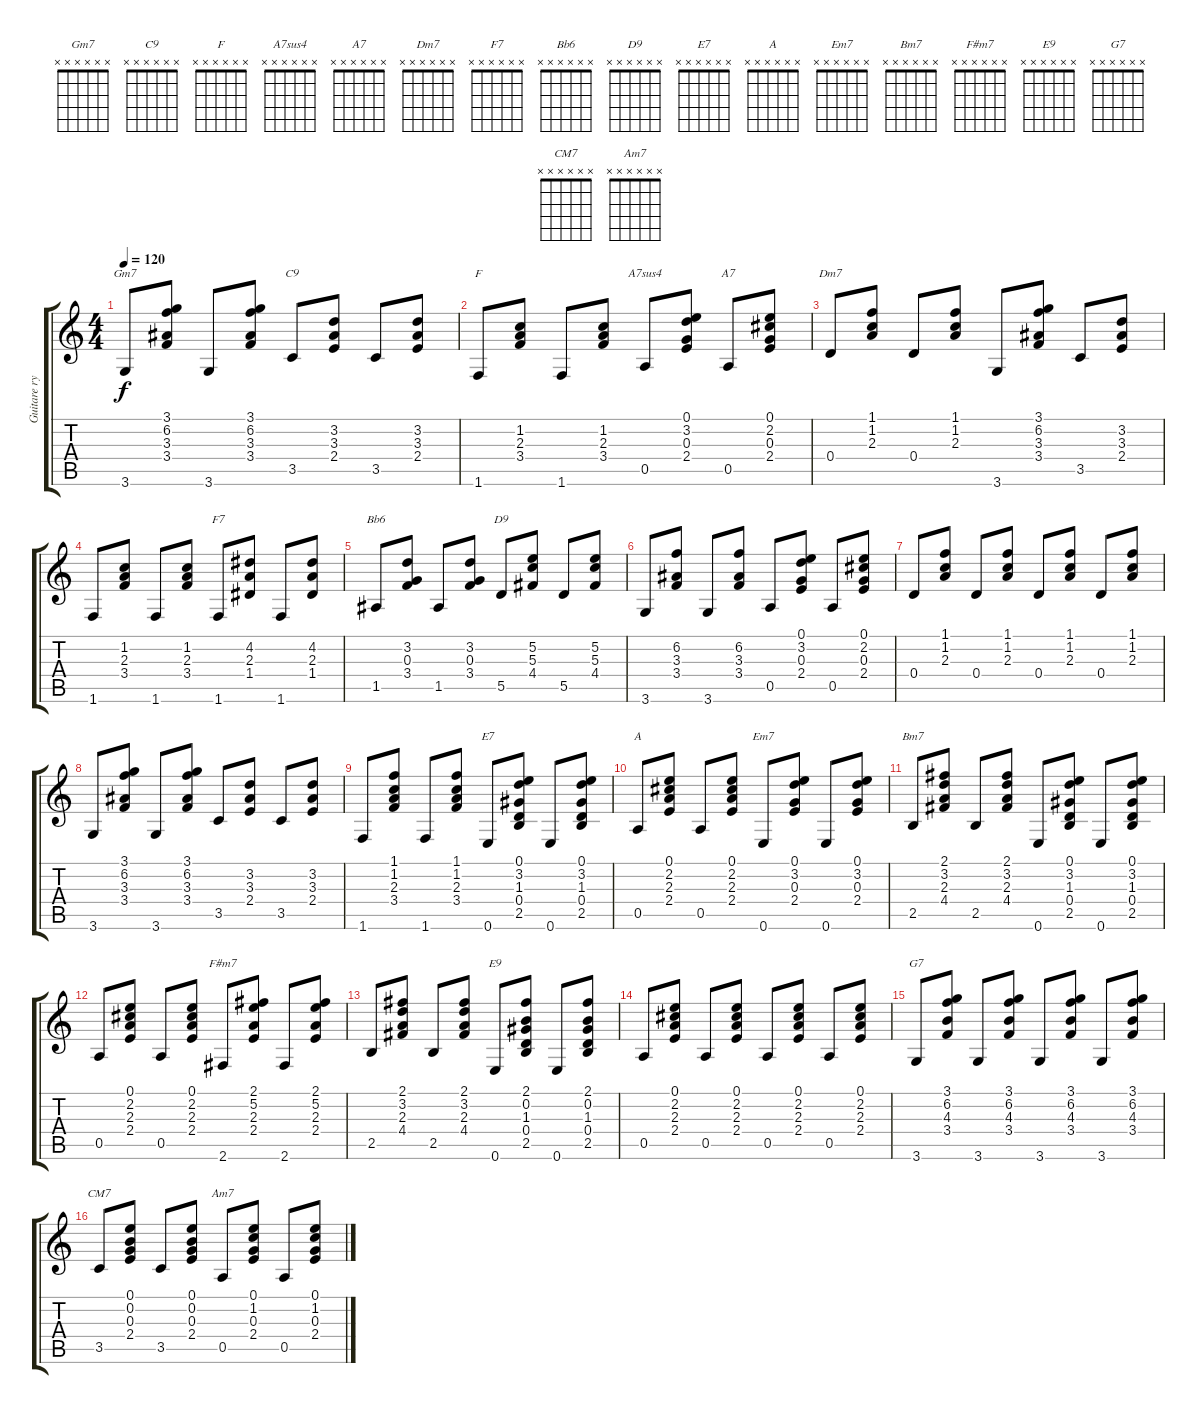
\track ("Guitare rythm." "Guitare ry") {instrument acousticguitarsteel}
\staff {score tabs}
\tuning (E4 B3 G3 D3 A2 E2) {hide}
\chord ("Gm7" x x x x x x) {firstfret 0}
\chord ("C9" x x x x x x) {firstfret 0}
\chord ("F" x x x x x x) {firstfret 0}
\chord ("A7sus4" x x x x x x) {firstfret 0}
\chord ("A7" x x x x x x) {firstfret 0}
\chord ("Dm7" x x x x x x) {firstfret 0}
\chord ("F7" x x x x x x) {firstfret 0}
\chord ("Bb6" x x x x x x) {firstfret 0}
\chord ("D9" x x x x x x) {firstfret 0}
\chord ("E7" x x x x x x) {firstfret 0}
\chord ("A" x x x x x x) {firstfret 0}
\chord ("Em7" x x x x x x) {firstfret 0}
\chord ("Bm7" x x x x x x) {firstfret 0}
\chord ("F#m7" x x x x x x) {firstfret 0}
\chord ("E9" x x x x x x) {firstfret 0}
\chord ("G7" x x x x x x) {firstfret 0}
\chord ("CM7" x x x x x x) {firstfret 0}
\chord ("Am7" x x x x x x) {firstfret 0}
\ts (4 4)
\tempo 120
\clef g2
\ks c
3.6.8{ch "Gm7" dy f} (3.1 6.2 3.3 3.4).8 3.6.8 (3.1 6.2 3.3 3.4).8 3.5.8{ch "C9"} (3.2 3.3 2.4).8 3.5.8 (3.2 3.3 2.4).8 |
1.6.8{ch "F"} (1.2 2.3 3.4).8 1.6.8 (1.2 2.3 3.4).8 0.5.8{ch "A7sus4"} (0.1 3.2 0.3 2.4).8 0.5.8{ch "A7"} (0.1 2.2 0.3 2.4).8 |
0.4.8{ch "Dm7"} (1.1 1.2 2.3).8 0.4.8 (1.1 1.2 2.3).8 3.6.8 (3.1 6.2 3.3 3.4).8 3.5.8 (3.2 3.3 2.4).8 |
1.6.8 (1.2 2.3 3.4).8 1.6.8 (1.2 2.3 3.4).8 1.6.8{ch "F7"} (4.2 2.3 1.4).8 1.6.8 (4.2 2.3 1.4).8 |
1.5.8{ch "Bb6"} (3.2 0.3 3.4).8 1.5.8 (3.2 0.3 3.4).8 5.5.8{ch "D9"} (5.2 5.3 4.4).8 5.5.8 (5.2 5.3 4.4).8 |
3.6.8 (6.2 3.3 3.4).8 3.6.8 (6.2 3.3 3.4).8 0.5.8 (0.1 3.2 0.3 2.4).8 0.5.8 (0.1 2.2 0.3 2.4).8 |
0.4.8 (1.1 1.2 2.3).8 0.4.8 (1.1 1.2 2.3).8 0.4.8 (1.1 1.2 2.3).8 0.4.8 (1.1 1.2 2.3).8 |
3.6.8 (3.1 6.2 3.3 3.4).8 3.6.8 (3.1 6.2 3.3 3.4).8 3.5.8 (3.2 3.3 2.4).8 3.5.8 (3.2 3.3 2.4).8 |
1.6.8 (1.1 1.2 2.3 3.4).8 1.6.8 (1.1 1.2 2.3 3.4).8 0.6.8{ch "E7"} (0.1 3.2 1.3 0.4 2.5).8 0.6.8 (0.1 3.2 1.3 0.4 2.5).8 |
0.5.8{ch "A"} (0.1 2.2 2.3 2.4).8 0.5.8 (0.1 2.2 2.3 2.4).8 0.6.8{ch "Em7"} (0.1 3.2 0.3 2.4).8 0.6.8 (0.1 3.2 0.3 2.4).8 |
2.5.8{ch "Bm7"} (2.1 3.2 2.3 4.4).8 2.5.8 (2.1 3.2 2.3 4.4).8 0.6.8 (0.1 3.2 1.3 0.4 2.5).8 0.6.8 (0.1 3.2 1.3 0.4 2.5).8 |
0.5.8 (0.1 2.2 2.3 2.4).8 0.5.8 (0.1 2.2 2.3 2.4).8 2.6.8{ch "F#m7"} (2.1 5.2 2.3 2.4).8 2.6.8 (2.1 5.2 2.3 2.4).8 |
2.5.8 (2.1 3.2 2.3 4.4).8 2.5.8 (2.1 3.2 2.3 4.4).8 0.6.8{ch "E9"} (2.1 0.2 1.3 0.4 2.5).8 0.6.8 (2.1 0.2 1.3 0.4 2.5).8 |
0.5.8 (0.1 2.2 2.3 2.4).8 0.5.8 (0.1 2.2 2.3 2.4).8 0.5.8 (0.1 2.2 2.3 2.4).8 0.5.8 (0.1 2.2 2.3 2.4).8 |
3.6.8{ch "G7"} (3.1 6.2 4.3 3.4).8 3.6.8 (3.1 6.2 4.3 3.4).8 3.6.8 (3.1 6.2 4.3 3.4).8 3.6.8 (3.1 6.2 4.3 3.4).8 |
3.5.8{ch "CM7"} (0.1 0.2 0.3 2.4).8 3.5.8 (0.1 0.2 0.3 2.4).8 0.5.8{ch "Am7"} (0.1 1.2 0.3 2.4).8 0.5.8 (0.1 1.2 0.3 2.4).8
